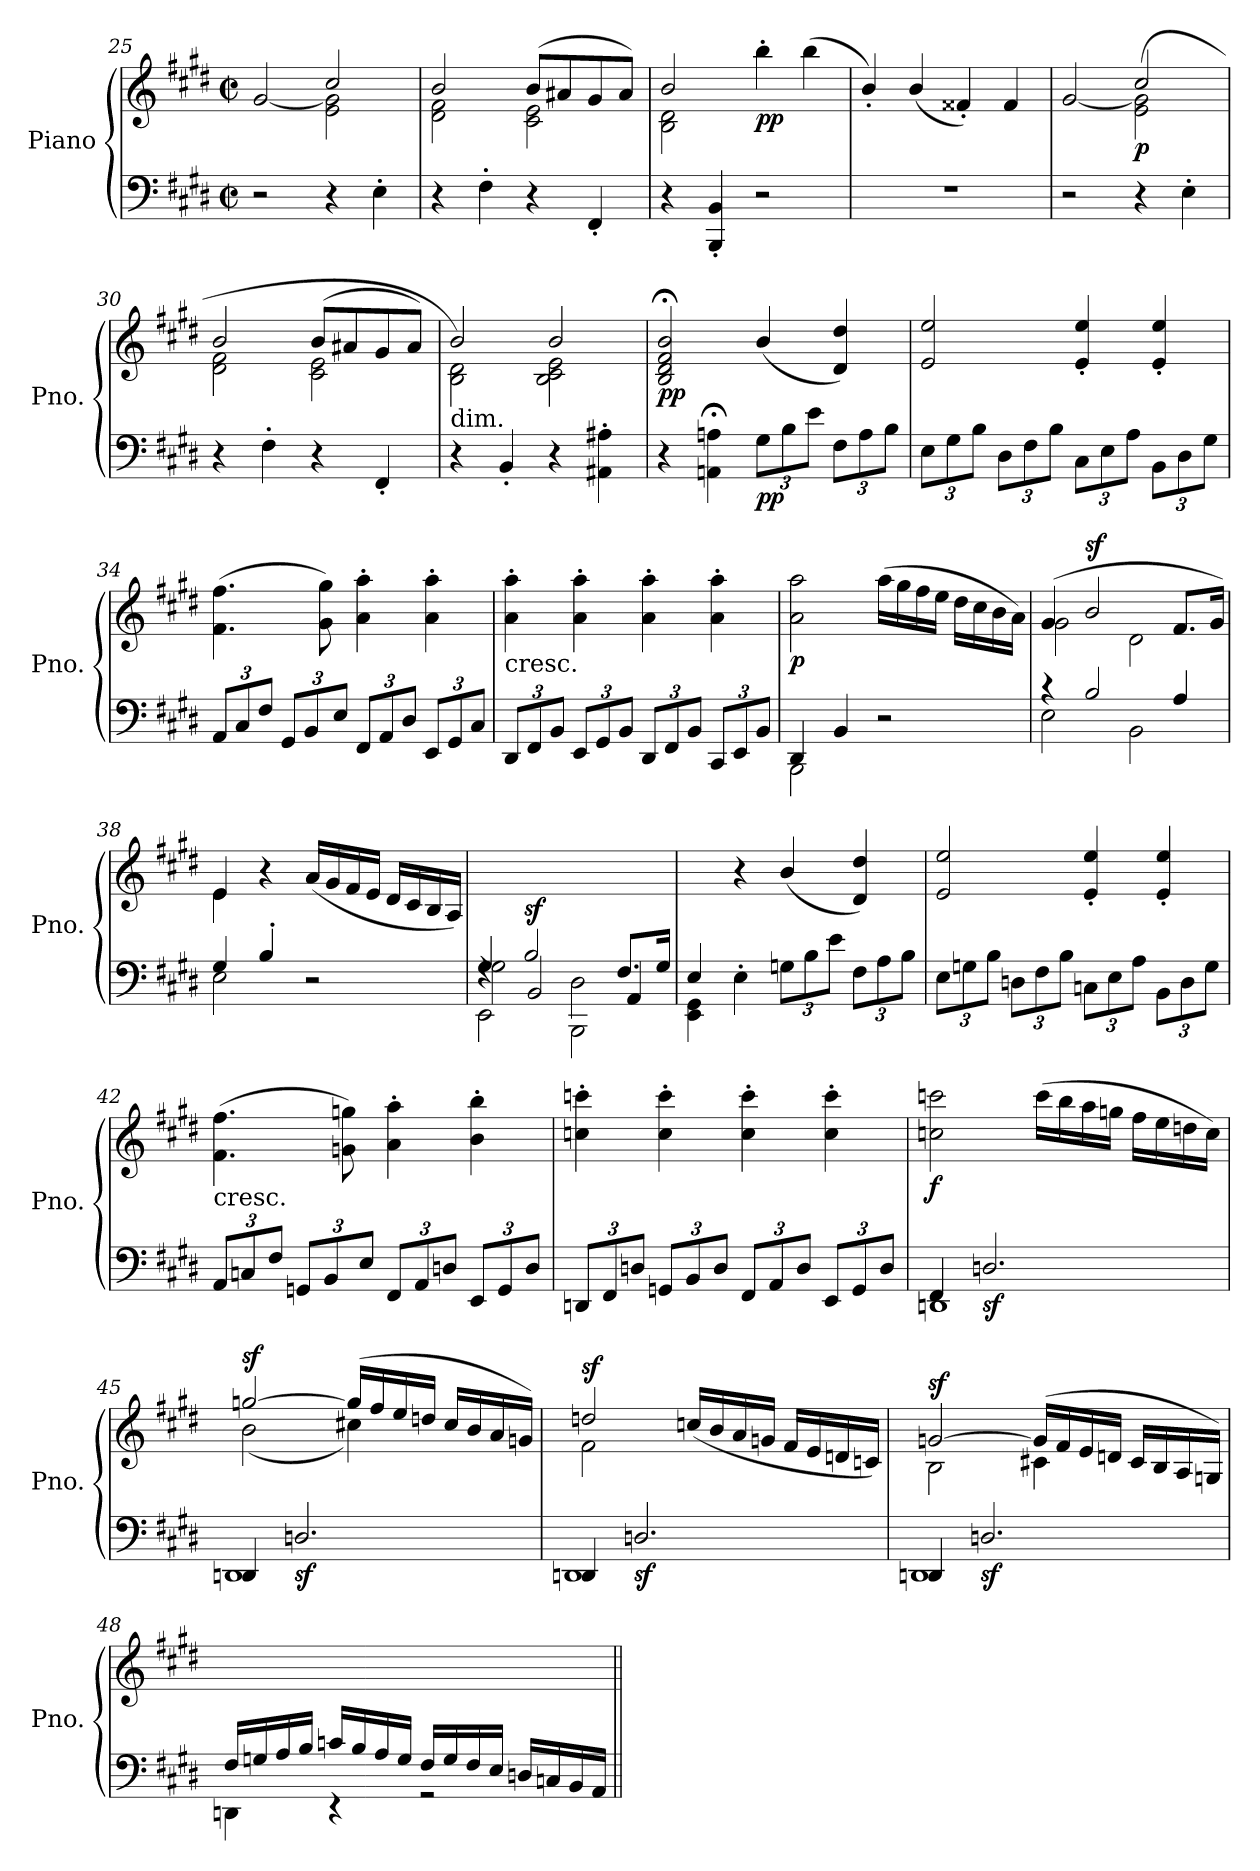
**kern	**kern	**dynam
*part1	*part1	*part1
*staff2	*staff1	*staff1/2
*I"Piano	*	*
*I'Pno.	*	*
*clefF4	*clefG2	*
*k[f#c#g#d#]	*k[f#c#g#d#]	*
*M2/2	*M2/2	*
*met(c|)	*met(c|)	*
=25	=25	=25
*	*^	*
2r	[2g#/	2ryy	.
4r	2e\ 2g#\]	2cc#/	.
4E'\	.	.	.
=26	=26	=26	=26
4r	2b/	2d#\ 2f#\	.
4F#'\	.	.	.
4r	(>8b/L	2c#\ 2e\	.
.	8a#X/	.	.
4FF#'/	8g#/	.	.
.	8a#/J)	.	.
=27	=27	=27	=27
4r	2b/	2B\ 2d#\	.
4BBB/' 4BB/'	.	.	.
!	!	!	!LO:DY:b
2r	4bb'\	2ryy	pp
.	(>4bb\	.	.
*	*v	*v	*
=28	=28	=28
1r	4b'/)	.
.	(<4b/	.
.	4f##X'/)	.
.	4f##/	.
=29	=29	=29
*	*^	*
2r	[2g#/	2ryy	.
!	!	!	!LO:DY:b
4r	(<2e\ 2g#\]	2cc#/	p
4E'\	.	.	.
!!LO:LB:g=z	!!
=30	=30	=30	=30
4r	2b/	2d#\ 2f#\	.
4F#'\	.	.	.
4r	(>8b/L	2c#\ 2e\	.
.	8a#X/	.	.
4FF#'/	8g#/	.	.
.	8a#/J)	.	.
=31	=31	=31	=31
!	!LO:TX:b:t=dim.	!	!
4r	2b/	2B\ 2d#\)	.
4BB'/	.	.	.
4r	2b/	2B\ 2c#\ 2e\	.
4AA#X\' 4A#X\'	.	.	.
*	*v	*v	*
=32	=32	=32
*	*MM88	*
!	!	!LO:DY:b
4r	2B/;< 2d#/;< 2f#/;< 2b/;<	pp
4AAn\;< 4An\;<	.	.
*Xbrackettup	*	*
*	*MM176	*
!	!	!LO:DY:b=2
!	!	!LO:DY:n=1:b
12G#\L	(>4b/	p p
12B\	.	.
12e\J	.	.
12F#\L	4d#/ 4dd#/)	.
12A\	.	.
12B\J	.	.
=33	=33	=33
12E\L	2e/ 2ee/	.
12G#\	.	.
12B\J	.	.
12D#\L	.	.
12F#\	.	.
12B\J	.	.
12C#\L	4e/' 4ee/'	.
12E\	.	.
12A\J	.	.
12BB\L	4e/' 4ee/'	.
12D#\	.	.
12G#\J	.	.
!!LO:LB:g=z
=34	=34	=34
12AA/L	(>4.f#\ 4.ff#\	.
12C#/	.	.
12F#/J	.	.
12GG#/L	.	.
12BB/	.	.
.	8g#\ 8gg#\)	.
12E/J	.	.
12FF#/L	4a\' 4aa\'	.
12AA/	.	.
12D#/J	.	.
12EE/L	4a\' 4aa\'	.
12GG#/	.	.
12C#/J	.	.
=35	=35	=35
!	!LO:TX:b:t=cresc.	!
12DD#/L	4a\' 4aa\'	.
12FF#/	.	.
12BB/J	.	.
12EE/L	4a\' 4aa\'	.
12GG#/	.	.
12BB/J	.	.
12DD#/L	4a\' 4aa\'	.
12FF#/	.	.
12BB/J	.	.
!	!	!LO:DY:b=2
!	!	!LO:DY:n=1:b
12CC#/L	4a\' 4aa\'	mf mf
12EE/	.	.
12BB/J	.	.
=36	=36	=36
*^	*	*
!	!	!	!LO:DY:b
4DD#/	2BBB\	2a\ 2aa\	p
4BB/	.	.	.
2r	2ryy	(>16aa\LL	.
.	.	16gg#\	.
.	.	16ff#\	.
.	.	16ee\JJ	.
.	.	16dd#\LL	.
.	.	16cc#\	.
.	.	16b\	.
.	.	16a\JJ)	.
!!LO:LB:g=z
=37	=37	=37	=37
*	*	*^	*
4r	2E\	(>4g#/	2g#\	.
!	!	!	!	!LO:DY:a
2B/	.	2b/	.	sf
.	2BB\	.	2d#\	.
4A/	.	8.f#/L	.	.
.	.	16g#/Jk)	.	.
=38	=38	=38	=38	=38
4G#/	2E\	4e/	4e\	.
4B'/	.	4r	2.ryy	.
2r	2ryy	(<16a/LL	.	.
.	.	16g#/	.	.
.	.	16f#/	.	.
.	.	16e/JJ	.	.
.	.	16d#/LL	.	.
.	.	16c#/	.	.
.	.	16B/	.	.
.	.	16A/JJ)	.	.
*	*	*v	*v	*
=39	=39	=39	=39
*^	*^	*	*
4G#/	2G#\	4rF	2EE\	4ryy	.
!	!	!	!	!	!LO:DY:b
2B/	.	2BB/	.	2.ryy	sf
.	2D#\	.	2BBB\	.	.
8.F#/L	.	4AA/	.	.	.
16G#/Jk	.	.	.	.	.
*	*v	*v	*v	*	*
=40	=40	=40	=40
4E/	4EE\ 4GG#\	4ryy	.
2.ryy	4E'\	4r	.
.	12Gn\L	(<4b/	.
.	12B\	.	.
.	12e\J	.	.
.	12F#\L	4d#/ 4dd#/)	.
.	12A\	.	.
.	12B\J	.	.
*v	*v	*	*
!!LO:LB:g=z
=41	=41	=41
12E\L	2e/ 2ee/	.
12Gn\	.	.
12B\J	.	.
12Dn\L	.	.
12F#\	.	.
12B\J	.	.
12Cn\L	4e/' 4ee/'	.
12E\	.	.
12A\J	.	.
12BB\L	4e/' 4ee/'	.
12D\	.	.
12G\J	.	.
=42	=42	=42
!	!LO:TX:b:t=cresc.	!
12AA/L	(>4.f#\ 4.ff#\	.
12Cn/	.	.
12F#/J	.	.
12GGn/L	.	.
12BB/	.	.
.	8gn\ 8ggn\)	.
12E/J	.	.
12FF#/L	4a\' 4aa\'	.
12AA/	.	.
12Dn/J	.	.
12EE/L	4b\' 4bb\'	.
12GG/	.	.
12D/J	.	.
=43	=43	=43
12DDn/L	4ccn\' 4cccn\'	.
12FF#/	.	.
12Dn/J	.	.
12GGn/L	4cc\' 4ccc\'	.
12BB/	.	.
12D/J	.	.
12FF#/L	4cc\' 4ccc\'	.
12AA/	.	.
12D/J	.	.
12EE/L	4cc\' 4ccc\'	.
12GG/	.	.
12D/J	.	.
!!LO:PB:g=z
=44	=44	=44
*^	*	*
!	!	!	!LO:DY:b
4FF#/	1DDn	2ccn\ 2cccn\	f
!	!	!	!LO:DY:b=2
2.Dn/	.	.	sf
.	.	(>16ccc\LL	.
.	.	16bb\	.
.	.	16aa\	.
.	.	16ggn\JJ	.
.	.	16ff#\LL	.
.	.	16ee\	.
.	.	16ddn\	.
.	.	16cc\JJ)	.
=45	=45	=45	=45
*	*	*^	*
!	!	!	!	!LO:DY:a
4DDn/	1DD	[2ggn/	(<2b\	sf
!	!	!	!	!LO:DY:b=2
2.Dn/	.	.	.	sf
.	.	(>16gg/LL]	4cc#X\)	.
.	.	16ff#/	.	.
.	.	16ee/	.	.
.	.	16ddn/JJ	.	.
.	.	16cc#/LL	4ryy	.
.	.	16b/	.	.
.	.	16a/	.	.
.	.	16gn/JJ)	.	.
=46	=46	=46	=46	=46
!	!	!	!	!LO:DY:a
4DDn/	1DD	2ddn/	2f#\	sf
!	!	!	!	!LO:DY:b=2
2.Dn/	.	.	.	sf
.	.	(<16ccn/LL	2ryy	.
.	.	16b/	.	.
.	.	16a/	.	.
.	.	16gn/JJ	.	.
.	.	16f#/LL	.	.
.	.	16e/	.	.
.	.	16dn/	.	.
.	.	16cn/JJ)	.	.
!!LO:LB:g=z	!!
=47	=47	=47	=47	=47
!	!	!	!	!LO:DY:a
4DDn/	1DD	[2gn/	2B\	sf
!	!	!	!	!LO:DY:b=2
2.Dn/	.	.	.	sf
.	.	(>16g/LL]	4c#X\	.
.	.	16f#/	.	.
.	.	16e/	.	.
.	.	16dn/JJ	.	.
.	.	16c#/LL	4ryy	.
.	.	16B/	.	.
.	.	16A/	.	.
.	.	16Gn/JJ)	.	.
*	*	*v	*v	*
=48	=48	=48	=48
16F#/LL	4DDn\	1ryy	.
16Gn/	.	.	.
16A/	.	.	.
16B/JJ	.	.	.
16cn/LL	4rEE	.	.
16B/	.	.	.
16A/	.	.	.
16G/JJ	.	.	.
16F#/LL	2rGG	.	.
16G/	.	.	.
16F#/	.	.	.
16E/JJ	.	.	.
16Dn/LL	.	.	.
16Cn/	.	.	.
16BB/	.	.	.
16AA/JJ	.	.	.
*v	*v	*	*
=||	=||	=||
*-	*-	*-
